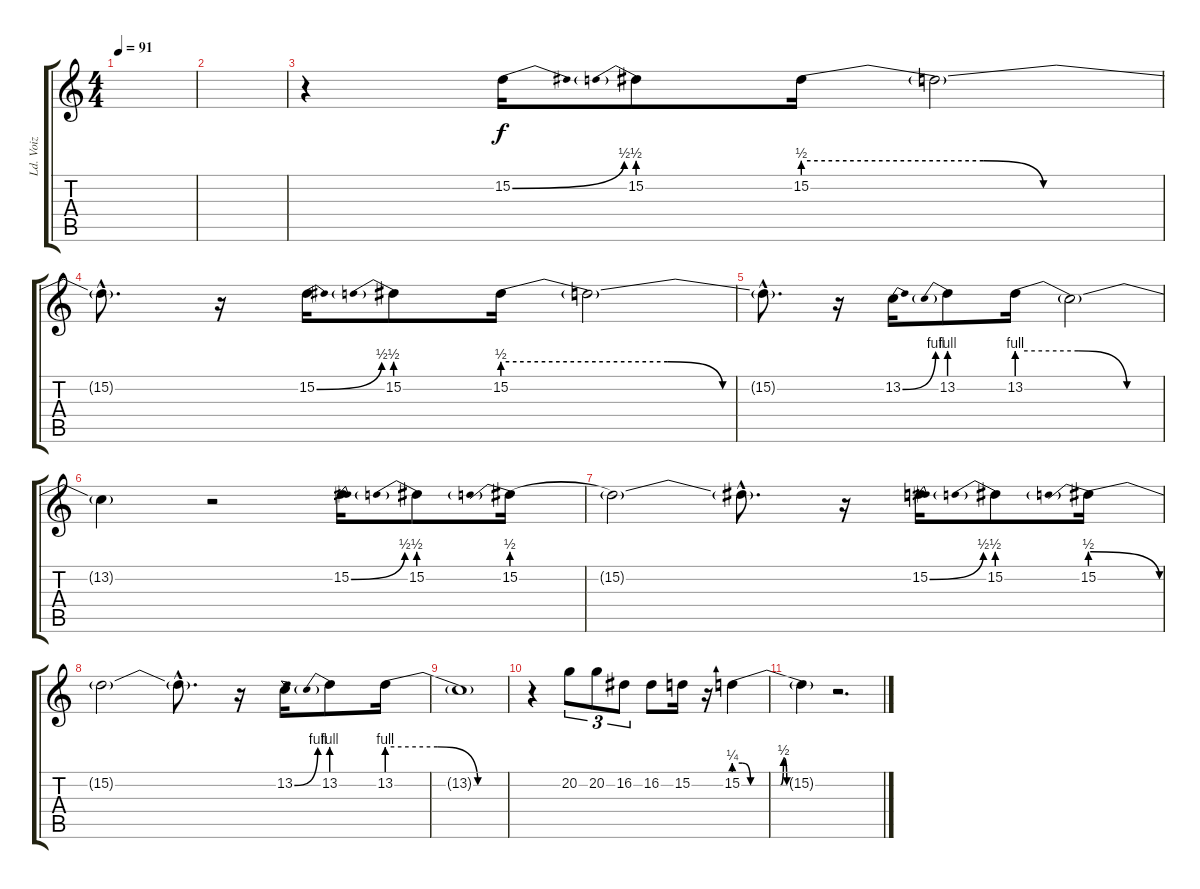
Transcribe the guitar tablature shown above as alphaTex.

\track ("Ld. Voiz" "Ld. Voiz") {instrument lead1square}
\staff {score tabs}
\tuning (E4 B3 G3 D3 A2 D2) {hide}
\ts (4 4)
\tempo 91
\clef g2
\ks c
|
|
r.4 15.2{be (bend 0 0 60 2)}.16 15.2{be (prebend 0 2 60 2)}.8 15.2{be (custom 0 2 30 2 40 0 60 0)}.16 15.2{t}.2 |
15.2{hac t}.8{d} r.16 15.2{be (bend 0 0 60 2)}.16 15.2{be (prebend 0 2 60 2)}.8 15.2{be (custom 0 2 30 2 40 0 60 0)}.16 15.2{t}.2 |
15.2{hac t}.8{d} r.16 13.2{be (bend 0 0 60 4)}.16 13.2{be (prebend 0 4 60 4)}.8 13.2{be (custom 0 4 25 4 45 0 60 0)}.16 13.2{t}.2 |
13.2{t}.4 r.2 15.2{be (bend 0 0 60 2)}.16 15.2{be (prebend 0 2 60 2)}.8 15.2{be (prebend 0 2 60 2)}.16 |
15.2{t}.2 15.2{hac t}.8{d} r.16 15.2{be (bend 0 0 60 2)}.16 15.2{be (prebend 0 2 60 2)}.8 15.2{be (prebendrelease 0 2 60 0)}.16 |
15.2{t}.2 15.2{hac t}.8{d} r.16 13.2{be (bend 0 0 60 4)}.16 13.2{be (prebend 0 4 60 4)}.8 13.2{be (custom 0 4 25 4 45 0 60 0)}.16 |
13.2{t}.1 |
r.4 20.2.8{tu (3 2)} 20.2.8{tu (3 2)} 16.2.8{tu (3 2)} 16.2.8 15.2.16 r.16 15.2{be (custom 0 1 5 1 10 0 28 0 30 2 32 0 60 0)}.4 |
15.2{t}.4 r.2{d}
